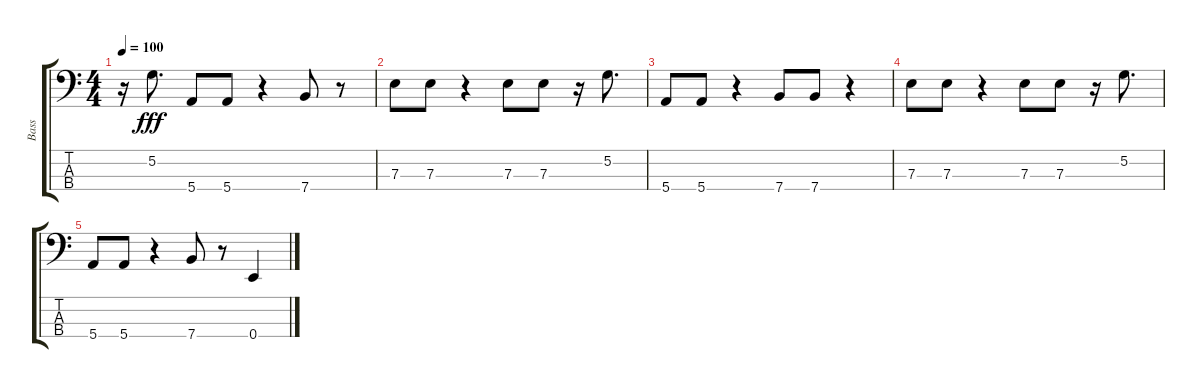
\track ("Bass" "Bass") {instrument electricbassfinger}
\staff {score tabs}
\tuning (G2 D2 A1 E1) {hide}
\ts (4 4)
\tempo 100
\clef f4
\ks c
r.16{dy fff} 5.2.8{d} 5.4.8 5.4.8 r.4 7.4.8 r.8 |
7.3.8 7.3.8 r.4 7.3.8 7.3.8 r.16 5.2.8{d} |
5.4.8 5.4.8 r.4 7.4.8 7.4.8 r.4 |
7.3.8 7.3.8 r.4 7.3.8 7.3.8 r.16 5.2.8{d} |
5.4.8 5.4.8 r.4 7.4.8 r.8 0.4.4
